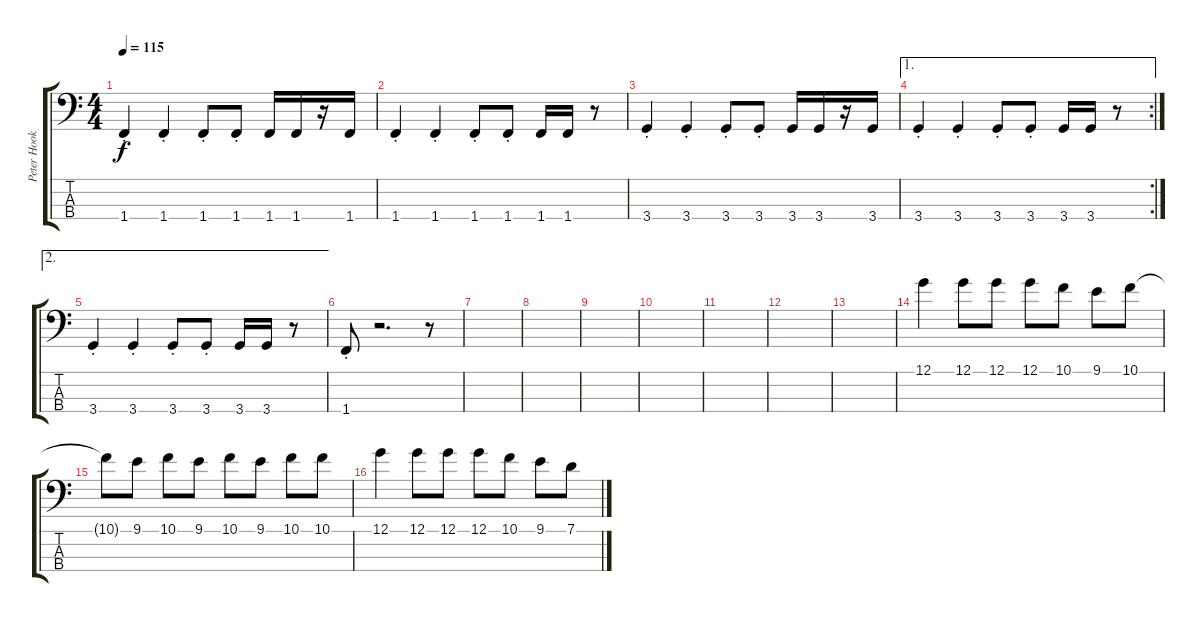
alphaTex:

\track ("Peter Hook - Bass" "Peter Hook") {instrument electricbasspick}
\staff {score tabs}
\tuning (G2 D2 A1 E1) {hide}
\ts (4 4)
\tempo 115
\clef f4
\ks c
1.4{st}.4{dy f} 1.4{st}.4 1.4{st}.8 1.4{st}.8 1.4.16 1.4.16 r.16 1.4.16 |
1.4{st}.4 1.4{st}.4 1.4{st}.8 1.4{st}.8 1.4.16 1.4.16 r.8 |
3.4{st}.4 3.4{st}.4 3.4{st}.8 3.4{st}.8 3.4.16 3.4.16 r.16 3.4.16 |
\ae 1
\rc 2
3.4{st}.4 3.4{st}.4 3.4{st}.8 3.4{st}.8 3.4.16 3.4.16 r.8 |
\ae 2
3.4{st}.4 3.4{st}.4 3.4{st}.8 3.4{st}.8 3.4.16 3.4.16 r.8 |
1.4{st}.8 r.2{d} r.8 |
|
|
|
|
|
|
|
12.1.4 12.1.8 12.1.8 12.1.8 10.1.8 9.1.8 10.1.8 |
10.1{t}.8 9.1.8 10.1.8 9.1.8 10.1.8 9.1.8 10.1.8 10.1.8 |
12.1.4 12.1.8 12.1.8 12.1.8 10.1.8 9.1.8 7.1.8
